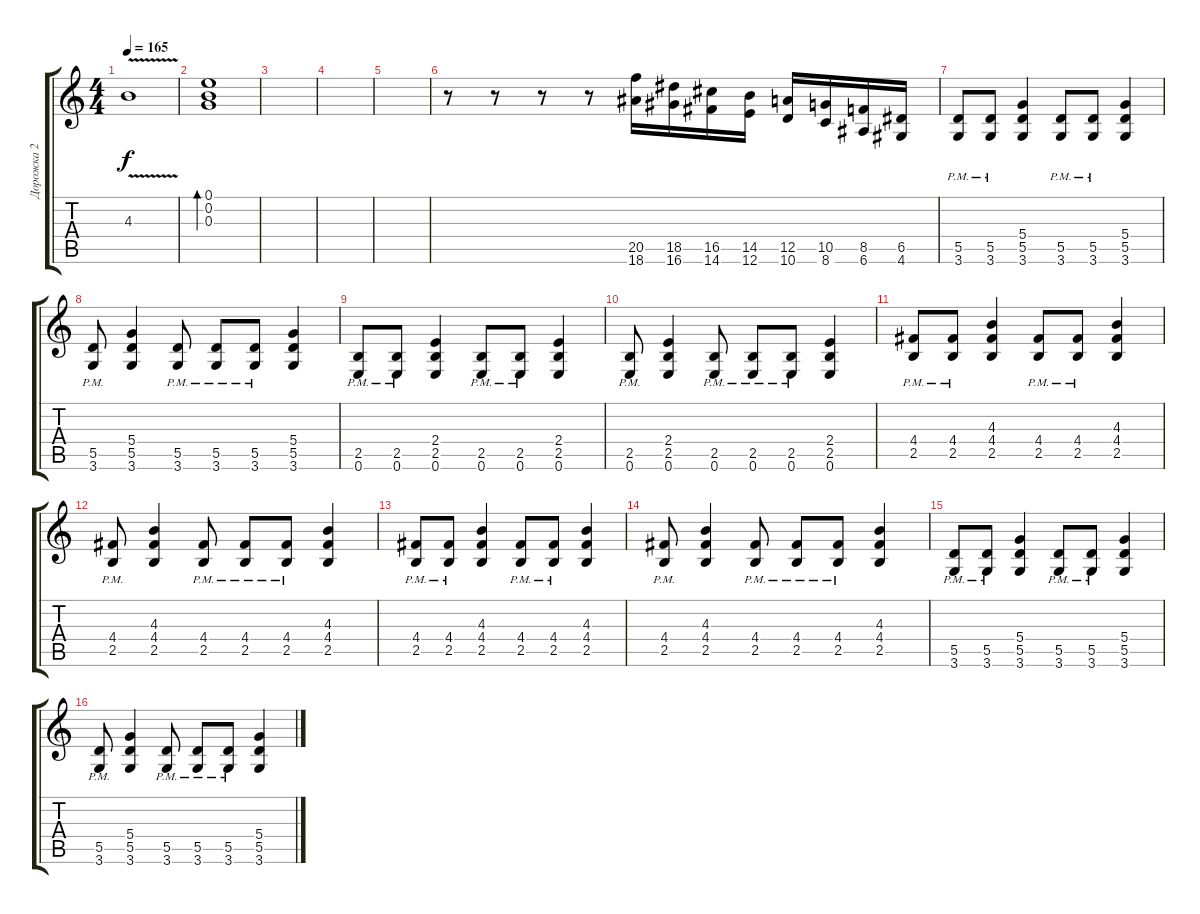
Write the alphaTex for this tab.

\track ("Дорожка 2" "Дорожка 2") {instrument distortionguitar}
\staff {score tabs}
\tuning (E4 B3 G3 D3 A2 E2) {hide}
\ts (4 4)
\tempo 165
\clef g2
\ks c
4.3{v}.1{dy f} |
(0.1 0.2 0.3).1{bd 120} |
|
|
|
r.8 r.8 r.8 r.8 (20.5 18.6).16 (18.5 16.6).16 (16.5 14.6).16 (14.5 12.6).16 (12.5 10.6).16 (10.5 8.6).16 (8.5 6.6).16 (6.5 4.6).16 |
(5.5{pm} 3.6{pm}).8 (5.5{pm} 3.6{pm}).8 (5.4 5.5 3.6).4 (5.5{pm} 3.6{pm}).8 (5.5{pm} 3.6{pm}).8 (5.4 5.5 3.6).4 |
(5.5{pm} 3.6{pm}).8 (5.4 5.5 3.6).4 (5.5{pm} 3.6{pm}).8 (5.5{pm} 3.6{pm}).8 (5.5{pm} 3.6{pm}).8 (5.4 5.5 3.6).4 |
(2.5{pm} 0.6{pm}).8 (2.5{pm} 0.6{pm}).8 (2.4 2.5 0.6).4 (2.5{pm} 0.6{pm}).8 (2.5{pm} 0.6{pm}).8 (2.4 2.5 0.6).4 |
(2.5{pm} 0.6{pm}).8 (2.4 2.5 0.6).4 (2.5{pm} 0.6{pm}).8 (2.5{pm} 0.6{pm}).8 (2.5{pm} 0.6{pm}).8 (2.4 2.5 0.6).4 |
(4.4{pm} 2.5{pm}).8 (4.4{pm} 2.5{pm}).8 (4.3 4.4 2.5).4 (4.4{pm} 2.5{pm}).8 (4.4{pm} 2.5{pm}).8 (4.3 4.4 2.5).4 |
(4.4{pm} 2.5{pm}).8 (4.3 4.4 2.5).4 (4.4{pm} 2.5{pm}).8 (4.4{pm} 2.5{pm}).8 (4.4{pm} 2.5{pm}).8 (4.3 4.4 2.5).4 |
(4.4{pm} 2.5{pm}).8 (4.4{pm} 2.5{pm}).8 (4.3 4.4 2.5).4 (4.4{pm} 2.5{pm}).8 (4.4{pm} 2.5{pm}).8 (4.3 4.4 2.5).4 |
(4.4{pm} 2.5{pm}).8 (4.3 4.4 2.5).4 (4.4{pm} 2.5{pm}).8 (4.4{pm} 2.5{pm}).8 (4.4{pm} 2.5{pm}).8 (4.3 4.4 2.5).4 |
(5.5{pm} 3.6{pm}).8 (5.5{pm} 3.6{pm}).8 (5.4 5.5 3.6).4 (5.5{pm} 3.6{pm}).8 (5.5{pm} 3.6{pm}).8 (5.4 5.5 3.6).4 |
(5.5{pm} 3.6{pm}).8 (5.4 5.5 3.6).4 (5.5{pm} 3.6{pm}).8 (5.5{pm} 3.6{pm}).8 (5.5{pm} 3.6{pm}).8 (5.4 5.5 3.6).4
